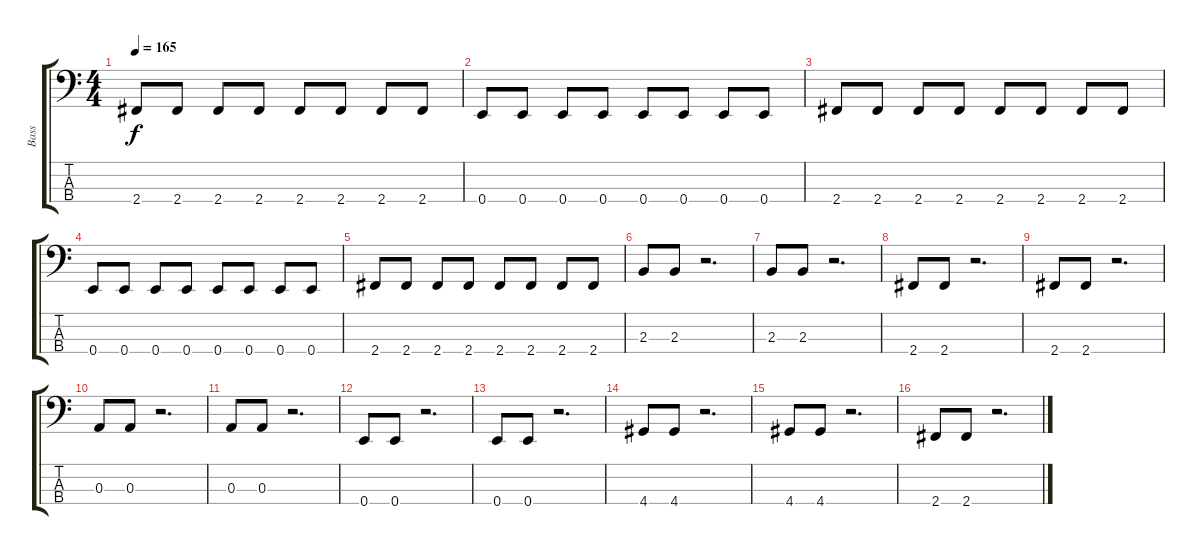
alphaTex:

\track ("Bass" "Bass") {instrument electricbassfinger}
\staff {score tabs}
\tuning (G2 D2 A1 E1) {hide}
\ts (4 4)
\tempo 165
\clef f4
\ks c
2.4.8{dy f} 2.4.8 2.4.8 2.4.8 2.4.8 2.4.8 2.4.8 2.4.8 |
0.4.8 0.4.8 0.4.8 0.4.8 0.4.8 0.4.8 0.4.8 0.4.8 |
2.4.8 2.4.8 2.4.8 2.4.8 2.4.8 2.4.8 2.4.8 2.4.8 |
0.4.8 0.4.8 0.4.8 0.4.8 0.4.8 0.4.8 0.4.8 0.4.8 |
2.4.8 2.4.8 2.4.8 2.4.8 2.4.8 2.4.8 2.4.8 2.4.8 |
2.3.8 2.3.8 r.2{d} |
2.3.8 2.3.8 r.2{d} |
2.4.8 2.4.8 r.2{d} |
2.4.8 2.4.8 r.2{d} |
0.3.8 0.3.8 r.2{d} |
0.3.8 0.3.8 r.2{d} |
0.4.8 0.4.8 r.2{d} |
0.4.8 0.4.8 r.2{d} |
4.4.8 4.4.8 r.2{d} |
4.4.8 4.4.8 r.2{d} |
2.4.8 2.4.8 r.2{d}
